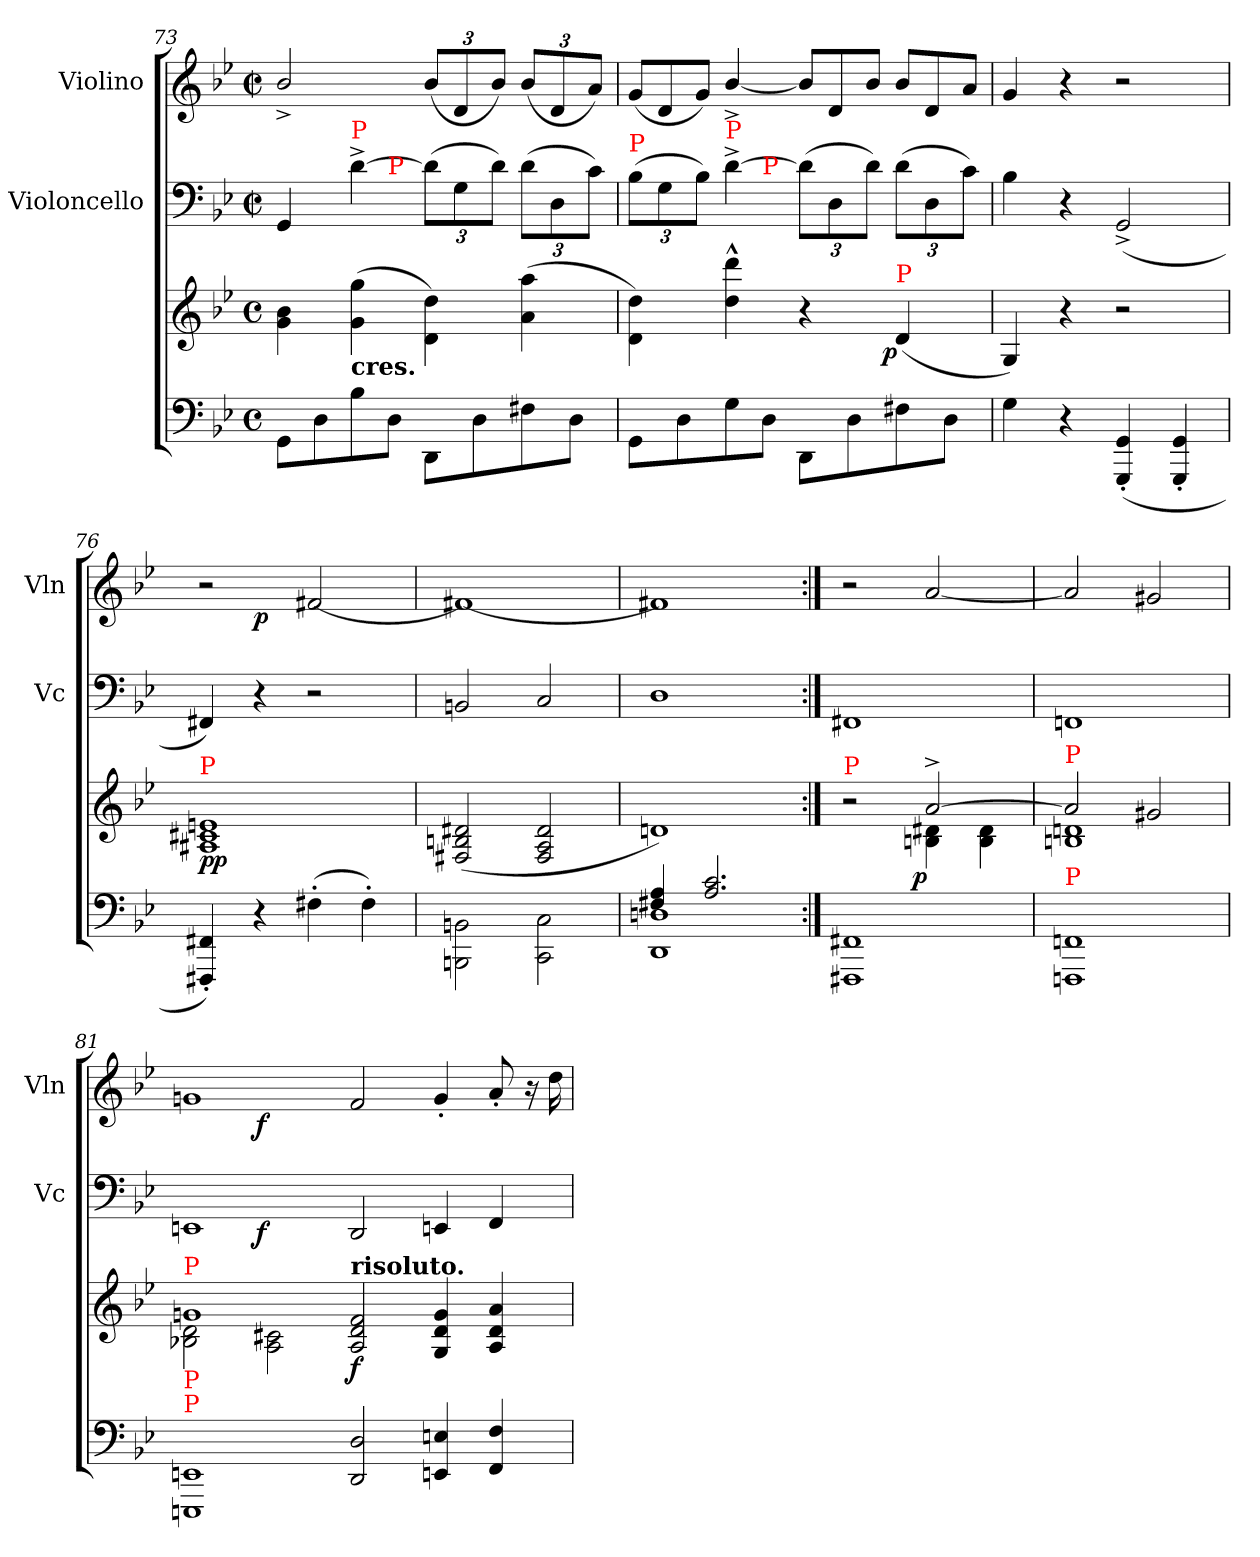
**kern	**kern	**dynam	**kern	**dynam	**kern	**dynam
*part3	*part3	*part3	*part2	*part2	*part1	*part1
*staff4	*staff3	*staff3/4	*staff2	*staff2	*staff1	*staff1
*	*	*	*I"Violoncello	*	*I"Violino	*
*	*	*	*I'Vc	*	*I'Vln	*
*clefF4	*clefG2	*	*clefF4	*	*clefG2	*
*k[b-e-]	*k[b-e-]	*	*k[b-e-]	*	*k[b-e-]	*
*g:	*g:	*	*g:	*	*g:	*
*M4/4	*M4/4	*	*M2/2	*	*M2/2	*
*met(c)	*met(c)	*	*met(c|)	*	*met(c|)	*
=73	=73	=73	=73	=73	=73	=73
*	*	*	*^	*	*	*
8GGL	4b-\ 4g\	.	4GG	4.ryy	.	2b-^</	.
8D	.	.	.	.	.	.	.
!	!	!	!LO:TX:a:color=red:t=P	!	!	!	!
!	!LO:TX:b:B:t=cres.	!	!	!	!	!	!
8B-	(>4gg 4g	.	[4d^>	.	.	.	.
!	!	!	!	!LO:TX:a:color=red:t=P	!	!	!
8DJ	.	.	.	2ryy	.	.	.
*	*	*	*Xbrackettup	*	*	*Xbrackettup	*
8DD\L	4dd\ 4d\)	.	(12dL]	.	.	(<12b-L	.
.	.	.	12G	.	.	12d	.
8D	.	.	.	.	.	.	.
.	.	.	12dJ)	.	.	12b-J)	.
8F#X	(>4aa 4a	.	(12dL	.	.	(<12b-L	.
.	.	.	12D	.	.	12d	.
8DJ	.	.	.	8ryy	.	.	.
.	.	.	12cJ)	.	.	12aJ)	.
=74	=74	=74	=74	=74	=74	=74	=74
*	*	*	*	*	*	*Xtuplet	*
!	!	!	!LO:TX:a:color=red:t=P	!	!	!	!
8GG\L	4dd\ 4d\)	.	(12B-L	4.ryy	.	(<12gL	.
.	.	.	12G	.	.	12d	.
8D	.	.	.	.	.	.	.
.	.	.	12B-J)	.	.	12gJ)	.
!	!	!	!LO:TX:a:color=red:t=P	!	!	!	!
8G	4ddd^^ 4dd^^	.	[4d^>	.	.	[4b-^</	.
!	!	!	!	!LO:TX:a:color=red:t=P	!	!	!
8DJ	.	.	.	2ryy	.	.	.
8DD\L	4r	.	(12dL]	.	.	12b-L]	.
.	.	.	12D	.	.	12d	.
8D	.	.	.	.	.	.	.
.	.	.	12dJ)	.	.	12b-J	.
!	!LO:TX:a:color=red:t=P	!	!	!	!	!	!
!	!	!LO:DY:b:rj	!	!	!	!	!
8F#X	(4d	p	(12dL	.	.	12b-L	.
.	.	.	12D	.	.	12d	.
8DJ	.	.	.	8ryy	.	.	.
.	.	.	12cJ)	.	.	12aJ	.
*	*	*	*v	*v	*	*	*
=75	=75	=75	=75	=75	=75	=75
4G\	4G/)	.	4B-	.	4g	.
4r	4r	.	4r	.	4r	.
(<4GG' 4GGG'	2r	.	(2GG^<	.	2r	.
4GG' 4GGG'	.	.	.	.	.	.
=76	=76	=76	=76	=76	=76	=76
!	!LO:TX:a:color=red:t=P	!	!	!	!	!
!	!	!LO:DY:b	!	!	!	!
*	*	*	*	*	*^	*
4FF#X' 4FFF#X')	1en 1c#X 1A#X	pp	4FF#X)	.	2r	4ryy	.
4r	.	.	4r	.	.	2.ryy	p
(>4F#X'	.	.	2r	.	[2f#X	.	.
4F#')	.	.	.	.	.	.	.
*	*	*	*	*	*v	*v	*
=77	=77	=77	=77	=77	=77	=77
2BBn\ 2BBBn\	(>2d#X 2B 2F#X	.	2BBn	.	1f#X_	.
2C\ 2CC\	2d#/ 2A/ 2F#/	.	2C	.	.	.
=78	=78	=78	=78	=78	=78	=78
*^	*	*	*	*	*	*
4A 4F#X	1Dn 1DD	1dn)	.	1D	.	1f#X]	.
2.c 2.A	.	.	.	.	.	.	.
*v	*v	*	*	*	*	*	*
=79:|!	=79:|!	=79:|!	=79:|!	=79:|!	=79:|!	=79:|!
*	*^	*	*	*	*	*
!	!LO:TX:a:color=red:t=P	!	!	!	!	!	!
1FF#X 1FFF#X	2r	2ryy	.	1FF#X	.	2r	.
!	!	!	!LO:DY:b:rj	!	!	!	!
.	[2a^	4d#X 4Bn	p	.	.	[2a	.
.	.	4d# 4B	.	.	.	.	.
=80	=80	=80	=80	=80	=80	=80	=80
!	!LO:TX:a:color=red:t=P	!	!	!	!	!	!
!LO:TX:a:color=red:t=P	!	!	!	!	!	!	!
1FFn 1FFFn	2a]	1dn 1Bn	.	1FFn	.	2a]	.
.	2g#X	.	.	.	.	2g#X	.
=81	=81	=81	=81	=81	=81	=81	=81
*	*	*	*	*^	*	*^	*
!	!LO:TX:a:color=red:t=P	!	!	!	!	!	!	!	!
!LO:TX:a:color=red:t=P	!	!	!	!	!	!	!	!	!
!LO:TX:a:color=red:t=P	!	!	!	!	!	!	!	!	!
1EEn 1EEEn	1gn	2d 2B-X	.	1EEn	2ryy	.	1gn	2ryy	.
!	!	!	!	!	!	!LO:DY:rj	!	!	!LO:DY:rj
.	.	2c#X 2A	.	.	1.ryy	f	.	1.ryy	f
!	!LO:TX:a:B:t=risoluto.	!	!	!	!	!	!	!	!
!	!	!	!LO:DY:b	!	!	!	!	!	!
2D 2DD	2f 2d 2A	1ryy	f	2DD	.	.	2f	.	.
4En 4EEn	4g 4d 4G	.	.	4EEn	.	.	4g'<	.	.
4F 4FF	4a 4d 4A	.	.	4FF	.	.	8a'<	.	.
.	.	.	.	.	.	.	16r	.	.
.	.	.	.	.	.	.	16dd	.	.
*	*v	*v	*	*	*	*	*v	*v	*
*	*	*	*v	*v	*	*	*
=	=	=	=	=	=	=
*-	*-	*-	*-	*-	*-	*-
